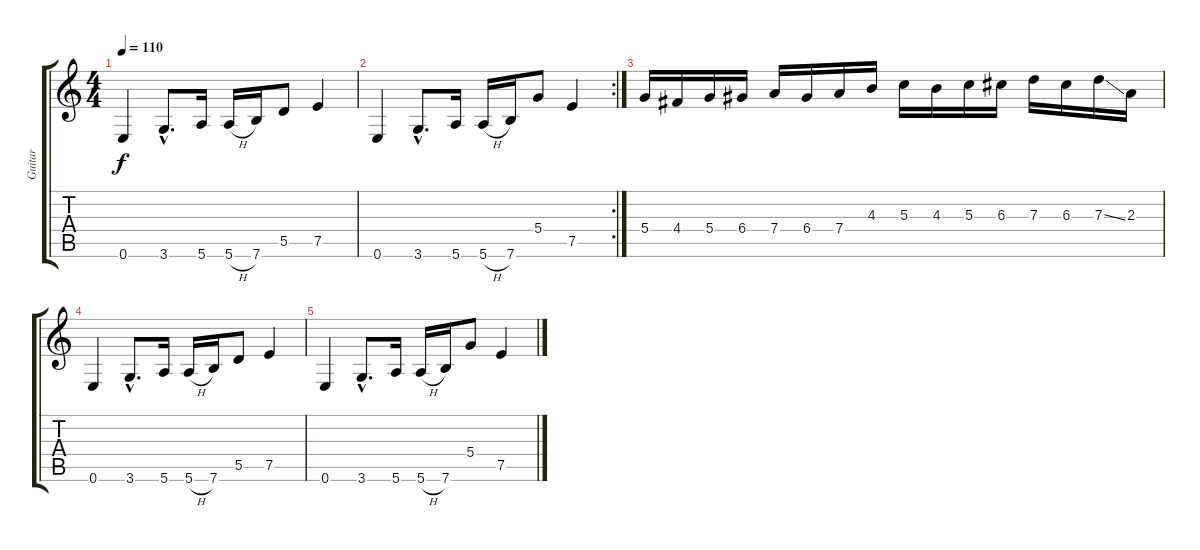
\track ("Guitar" "Guitar") {instrument distortionguitar}
\staff {score tabs}
\tuning (E4 B3 G3 D3 A2 E2) {hide}
\ts (4 4)
\tempo 110
\clef g2
\ks c
0.6.4{dy f} 3.6{hac}.8{d} 5.6.16 5.6{h}.16 7.6.16 5.5.8 7.5.4 |
\rc 2
0.6.4 3.6{hac}.8{d} 5.6.16 5.6{h}.16 7.6.16 5.4.8 7.5.4 |
5.4.16 4.4.16 5.4.16 6.4.16 7.4.16 6.4.16 7.4.16 4.3.16 5.3.16 4.3.16 5.3.16 6.3.16 7.3.16 6.3.16 7.3{ss}.16 2.3.16 |
0.6.4 3.6{hac}.8{d} 5.6.16 5.6{h}.16 7.6.16 5.5.8 7.5.4 |
0.6.4 3.6{hac}.8{d} 5.6.16 5.6{h}.16 7.6.16 5.4.8 7.5.4
